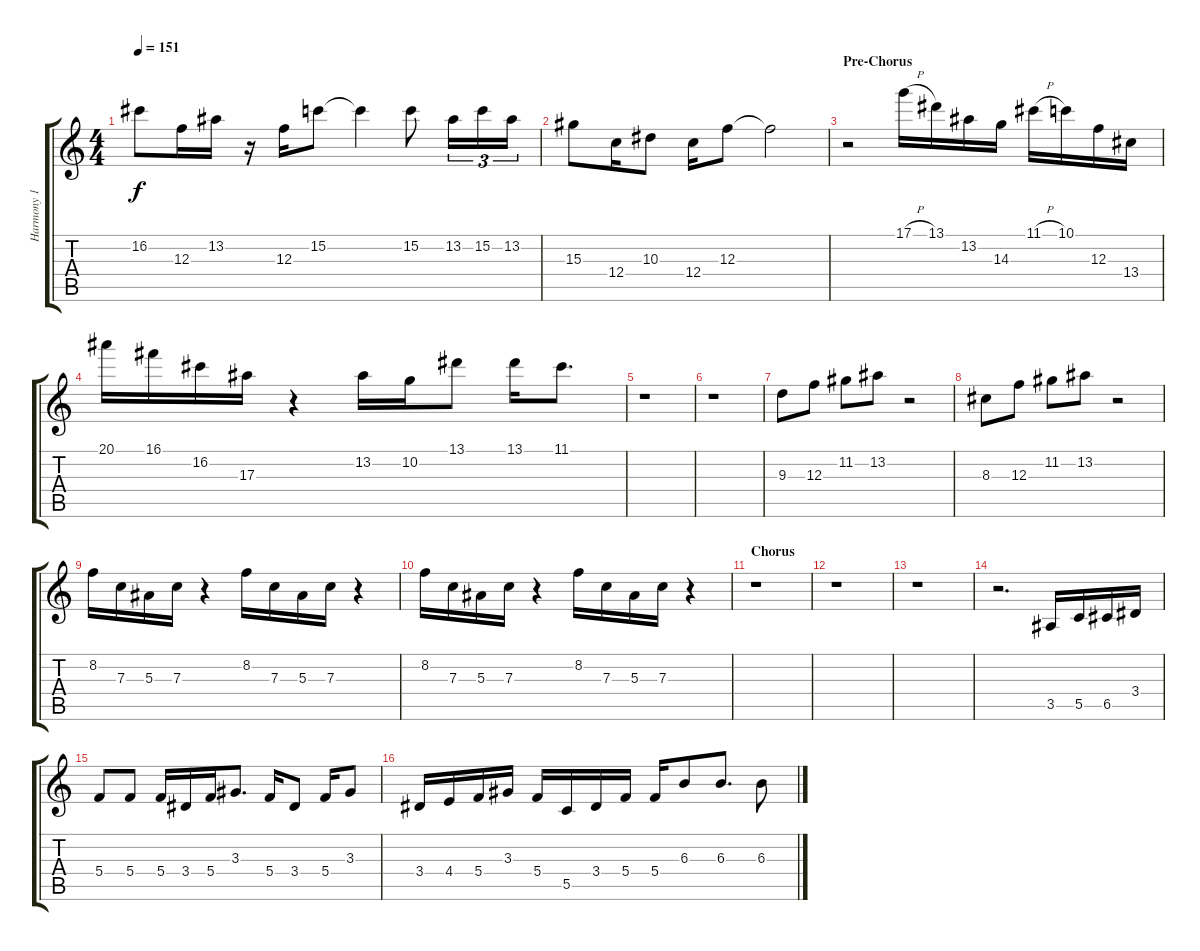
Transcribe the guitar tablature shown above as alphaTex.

\track ("Harmony 1" "Harmony 1") {instrument overdrivenguitar}
\staff {score tabs}
\tuning (D4 A3 F3 C3 G2 C2) {hide}
\ts (4 4)
\tempo 151
\clef g2
\ks aminor
16.2.8{dy f} 12.3.16 13.2.16 r.16 12.3.16 15.2.8 15.2{t}.4 15.2.8 13.2.16{tu (3 2)} 15.2.16{tu (3 2)} 13.2.16{tu (3 2)} |
15.3.8 12.4.16 10.3.8 12.4.16 12.3.8 12.3{t}.2 |
\section ("" "Pre-Chorus")
r.2 17.1{h}.16 13.1.16 13.2.16 14.3.16 11.1{h}.16 10.1.16 12.3.16 13.4.16 |
20.1.16 16.1.16 16.2.16 17.3.16 r.4 13.2.16 10.2.16 13.1.8 13.1.16 11.1.8{d} |
r.1 |
r.1 |
9.3.8 12.3.8 11.2.8 13.2.8 r.2 |
8.3.8 12.3.8 11.2.8 13.2.8 r.2 |
8.2.16 7.3.16 5.3.16 7.3.16 r.4 8.2.16 7.3.16 5.3.16 7.3.16 r.4 |
8.2.16 7.3.16 5.3.16 7.3.16 r.4 8.2.16 7.3.16 5.3.16 7.3.16 r.4 |
\section ("" "Chorus")
r.1 |
r.1 |
r.1 |
r.2{d} 3.5.16 5.5.16 6.5.16 3.4.16 |
5.4.8 5.4.8 5.4.16 3.4.16 5.4.16 3.3.8{d} 5.4.16 3.4.8 5.4.16 3.3.8 |
3.4.16 4.4.16 5.4.16 3.3.16 5.4.16 5.5.16 3.4.16 5.4.16 5.4.16 6.3.8 6.3.8{d} 6.3.8
